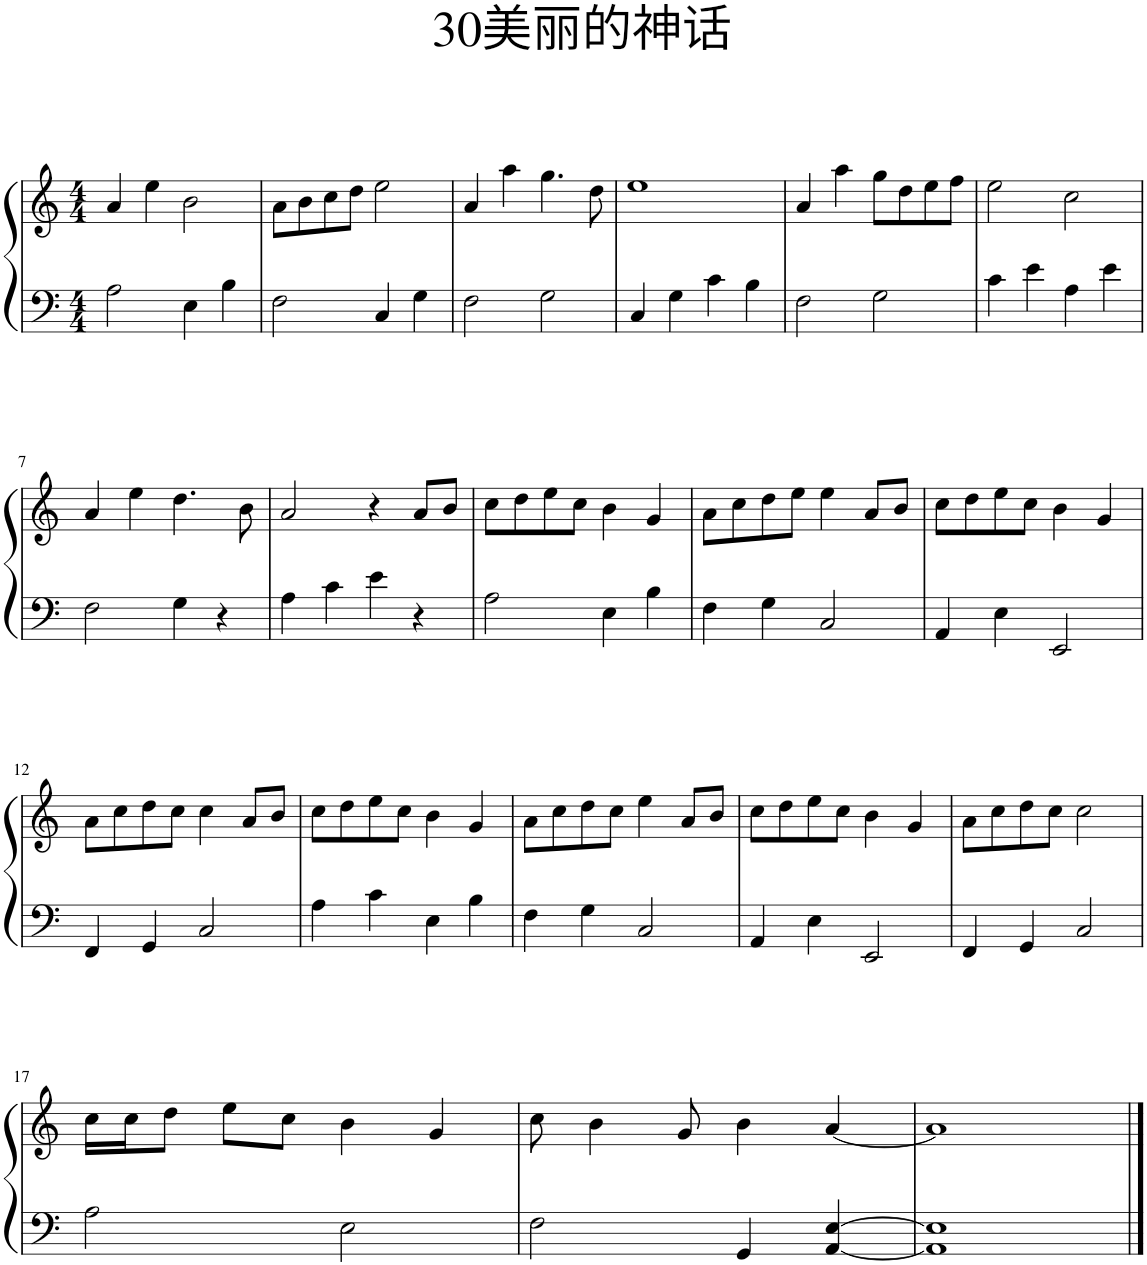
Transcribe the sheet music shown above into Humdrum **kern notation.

**kern	**kern
*part1	*part1
*staff2	*staff1
*I"钢琴	*
*clefF4	*clefG2
*k[]	*k[]
*M4/4	*M4/4
=1	=1
2A\	4a/
.	4ee\
4E\	2b\
4B\	.
=2	=2
2F\	8a\L
.	8b\
.	8cc\
.	8dd\J
4C/	2ee\
4G\	.
=3	=3
2F\	4a/
.	4aa\
2G\	4.gg\
.	8dd\
=4	=4
4C/	1ee
4G\	.
4c\	.
4B\	.
=5	=5
2F\	4a/
.	4aa\
2G\	8gg\L
.	8dd\
.	8ee\
.	8ff\J
=6	=6
4c\	2ee\
4e\	.
4A\	2cc\
4e\	.
!!LO:LB:g=z
=7	=7
2F\	4a/
.	4ee\
4G\	4.dd\
4r	.
.	8b\
=8	=8
4A\	2a/
4c\	.
4e\	4r
4r	8a/L
.	8b/J
=9	=9
2A\	8cc\L
.	8dd\
.	8ee\
.	8cc\J
4E\	4b\
4B\	4g/
=10	=10
4F\	8a\L
.	8cc\
4G\	8dd\
.	8ee\J
2C/	4ee\
.	8a/L
.	8b/J
=11	=11
4AA/	8cc\L
.	8dd\
4E\	8ee\
.	8cc\J
2EE/	4b\
.	4g/
!!LO:LB:g=z
=12	=12
4FF/	8a\L
.	8cc\
4GG/	8dd\
.	8cc\J
2C/	4cc\
.	8a/L
.	8b/J
=13	=13
4A\	8cc\L
.	8dd\
4c\	8ee\
.	8cc\J
4E\	4b\
4B\	4g/
=14	=14
4F\	8a\L
.	8cc\
4G\	8dd\
.	8cc\J
2C/	4ee\
.	8a/L
.	8b/J
=15	=15
4AA/	8cc\L
.	8dd\
4E\	8ee\
.	8cc\J
2EE/	4b\
.	4g/
=16	=16
4FF/	8a\L
.	8cc\
4GG/	8dd\
.	8cc\J
2C/	2cc\
!!LO:LB:g=z
=17	=17
2A\	16cc\LL
.	16cc\J
.	8dd\J
.	8ee\L
.	8cc\J
2E\	4b\
.	4g/
=18	=18
2F\	8cc\
.	4b\
.	8g/
4GG/	4b\
[4AA/ [4E/	[4a/
=19	=19
1AA] 1E]	1a]
==	==
*-	*-
